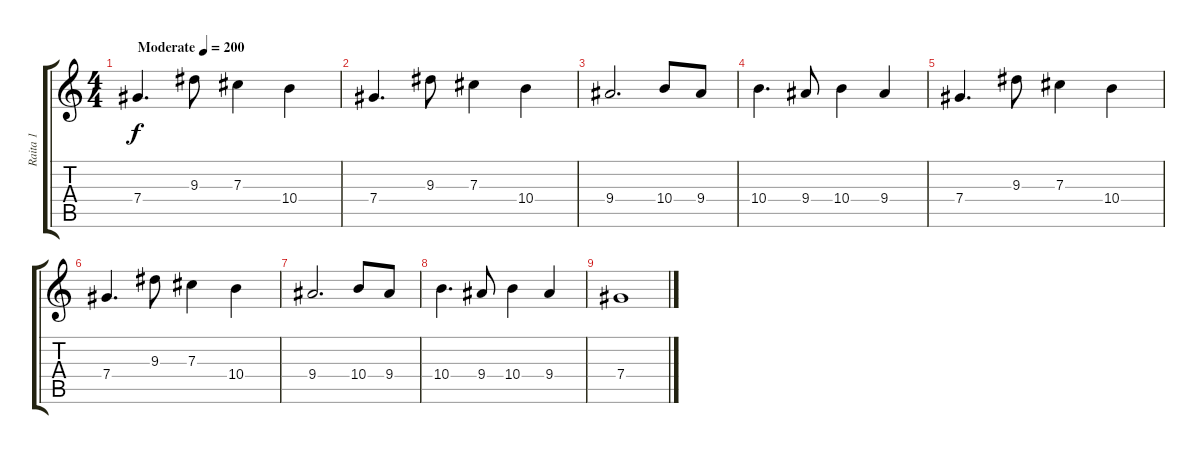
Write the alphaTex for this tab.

\track ("Raita 1" "Raita 1") {instrument overdrivenguitar}
\staff {score tabs}
\tuning (Eb4 Bb3 Gb3 Db3 Ab2 Eb2) {hide}
\ts (4 4)
\tempo (200 "Moderate")
\clef g2
\ks c
7.4.4{d dy f instrument overdrivenguitar} 9.3.8 7.3.4 10.4.4 |
7.4.4{d} 9.3.8 7.3.4 10.4.4 |
9.4.2{d} 10.4.8 9.4.8 |
10.4.4{d} 9.4.8 10.4.4 9.4.4 |
7.4.4{d} 9.3.8 7.3.4 10.4.4 |
7.4.4{d} 9.3.8 7.3.4 10.4.4 |
9.4.2{d} 10.4.8 9.4.8 |
10.4.4{d} 9.4.8 10.4.4 9.4.4 |
7.4.1
